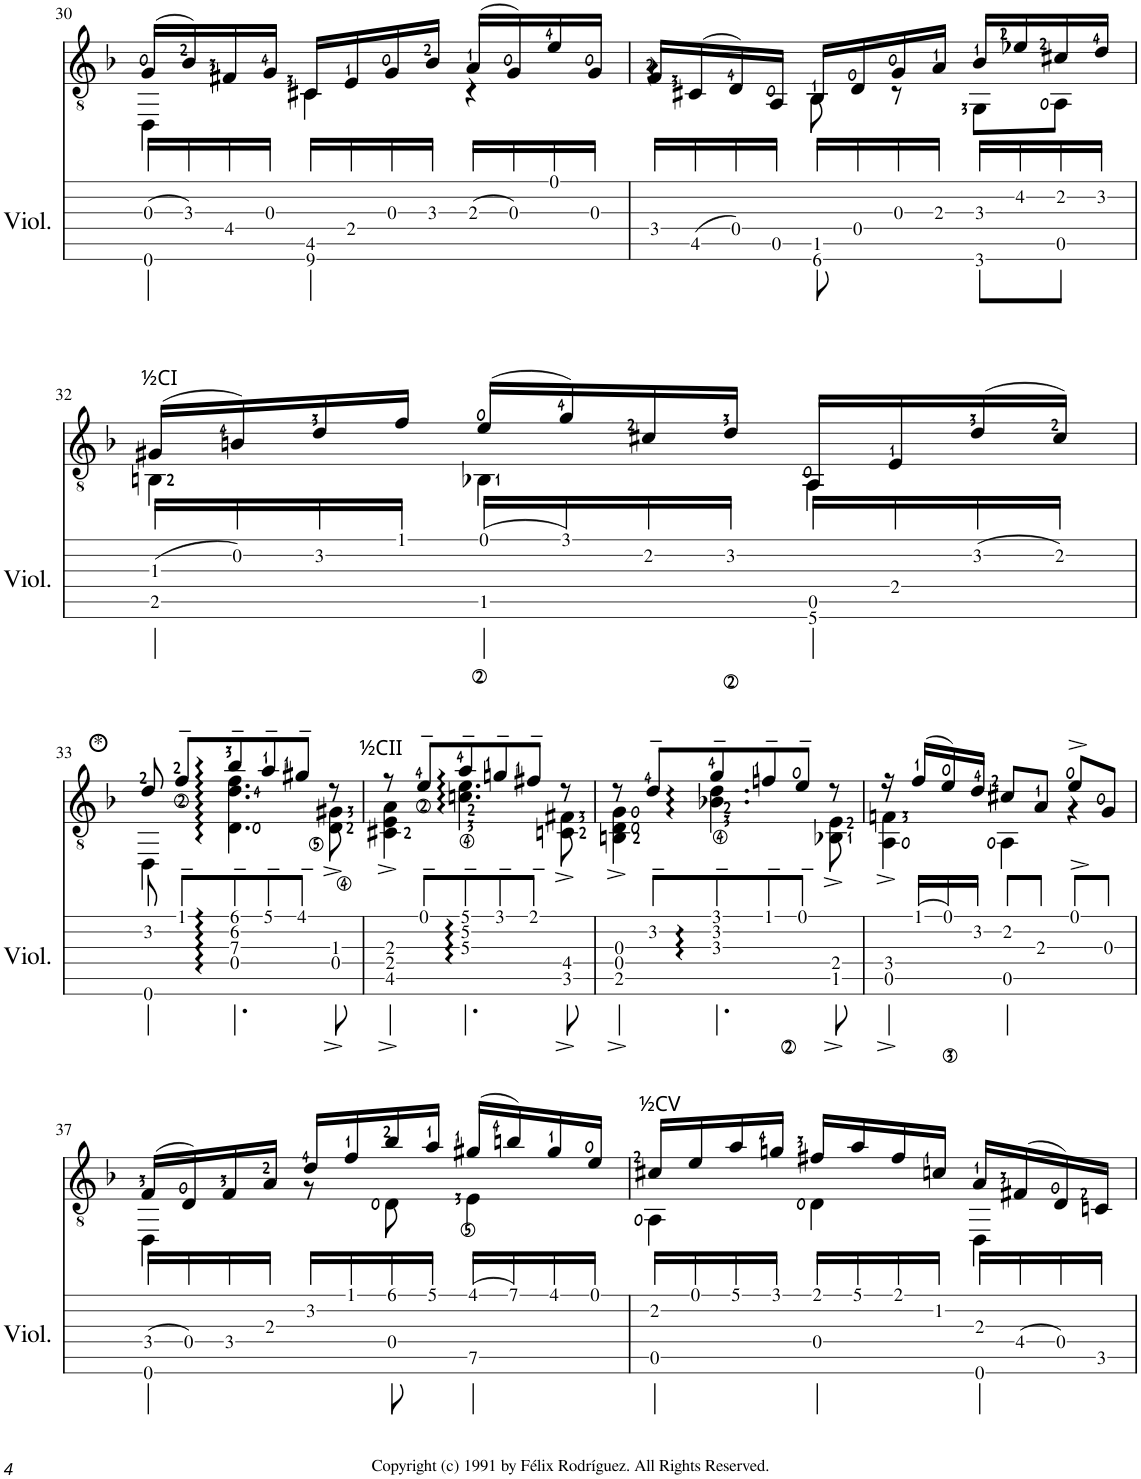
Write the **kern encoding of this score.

**kern	**kern
*part2	*part1
*staff2	*staff1
*I"Violão acústico	*I"6ta en Re
*I'Viol.	*
!!LO:PB:g=z
*	*clefGv2
*k[b-]	*k[b-]
*M3/4	*M3/4
=30	=30
*^	*^
(16G/LL	4DD\	(16G/LL	4DD\
16B-/)	.	16B-/)	.
16F#X/	.	16F#X/	.
16G/JJ	.	16G/JJ	.
16C#X/LL	4C#\	16C#X/LL	4C#\
16E/	.	16E/	.
16G/	.	16G/	.
16B-/JJ	.	16B-/JJ	.
(16A/LL	4r	(16A/LL	4r
16G/)	.	16G/)	.
16e/	.	16e/	.
16G/JJ	.	16G/JJ	.
=31	=31	=31	=31
16F/LL	4r	16F/LL	4r
(16C#X/	.	(16C#X/	.
16D/)	.	16D/)	.
16AA/JJ	.	16AA/JJ	.
16BB-/LL	8BB-\	16BB-/LL	8BB-\
16D/	.	16D/	.
16G/	8r	16G/	8r
16A/JJ	.	16A/JJ	.
16B-/LL	8GG\L	16B-/LL	8GG\L
16e-X/	.	16e-X/	.
16c#X/	8AA\J	16c#X/	8AA\J
16d/JJ	.	16d/JJ	.
!!LO:LB:g=z	!!
=32	=32	=32	=32
!	!	!LO:TX:a:t=½CI	!
(16G#X/LL	4BBn\	(16G#X/LL	4BBn\
16Bn/)	.	16Bn/)	.
16d/	.	16d/	.
16f/JJ	.	16f/JJ	.
(16e/LL	4BB-X\	(16e/LL	4BB-X\
16g/)	.	16g/)	.
16c#X/	.	16c#X/	.
16d/JJ	.	16d/JJ	.
16AA/LL	4AA\	16AA/LL	4AA\
16E/	.	16E/	.
(16d/	.	(16d/	.
16c#/JJ)	.	16c#/JJ)	.
!!LO:LB:g=z	!!
!!LO:REH:place=s1:a:cj:enc=circle:t=*	!!
=33	=33	=33	=33
8d/	4DD\	8d/	4DD\
8f~/L	.	8f~/L	.
8b-~/	4.D\ 4.d\ 4.f\	8b-~/	4.D\ 4.d\ 4.f\
8a~/	.	8a~/	.
8g#X~/J	.	8g#X~/J	.
8r	8D\^ 8G#X\^	8r	8D\^ 8G#X\^
=34	=34	=34	=34
!	!	!LO:TX:a:t=½CII	!
8r	4C#X\^ 4E\^ 4A\^	8r	4C#X\^ 4E\^ 4A\^
8e~/L	.	8e~/L	.
8a~/	4.cn\ 4.e\	8a~/	4.cn\< 4.e\<
8gn~/	.	8gn~/	.
8f#X~/J	.	8f#X~/J	.
8r	8Cn\^ 8F#X\^	8r	8Cn\^ 8F#X\^
=35	=35	=35	=35
8r	4BBn\^ 4D\^ 4G\^	8r	4BBn\^ 4D\^ 4G\^
8d~/L	.	8d~/L	.
8g~/	4.B-X\ 4.d\	8g~/	4.B-X\< 4.d\<
8fn~/	.	8fn~/	.
8e~/J	.	8e~/J	.
8r	8BB-X\^ 8E\^	8r	8BB-X\^ 8E\^
=36	=36	=36	=36
16r	4AA\^ 4Fn\^	16r	4AA\^ 4Fn\^
(16f/LL	.	(16f/LL	.
16e/)	.	16e/)	.
16d/JJ	.	16d/JJ	.
8c#X/L	4AA\	8c#X/L	4AA\
8A/J	.	8A/J	.
8e^/L	4r	8e^/L	4r
8G/J	.	8G/J	.
!!LO:LB:g=z	!!
=37	=37	=37	=37
(16F/LL	4DD\	(16F/LL	4DD\
16D/)	.	16D/)	.
16F/	.	16F/	.
16A/JJ	.	16A/JJ	.
16d/LL	8r	16d/LL	8r
16f/	.	16f/	.
16b-/	8D\	16b-/	8D\
16a/JJ	.	16a/JJ	.
(16g#X/LL	4E\	(16g#X/LL	4E\
16bn/)	.	16bn/)	.
16g#/	.	16g#/	.
16e/JJ	.	16e/JJ	.
=38	=38	=38	=38
!	!	!LO:TX:a:t=½CV	!
16c#X/LL	4AA\	16c#X/LL	4AA\
16e/	.	16e/	.
16a/	.	16a/	.
16gn/JJ	.	16gn/JJ	.
16f#X/LL	4D\	16f#X/LL	4D\
16a/	.	16a/	.
16f#/	.	16f#/	.
16cn/JJ	.	16cn/JJ	.
16A/LL	4DD\	16A/LL	4DD\
(16F#X/	.	(16F#X/	.
16D/)	.	16D/)	.
16Cn/JJ	.	16Cn/JJ	.
*v	*v	*	*
*	*v	*v
=	=
*-	*-
